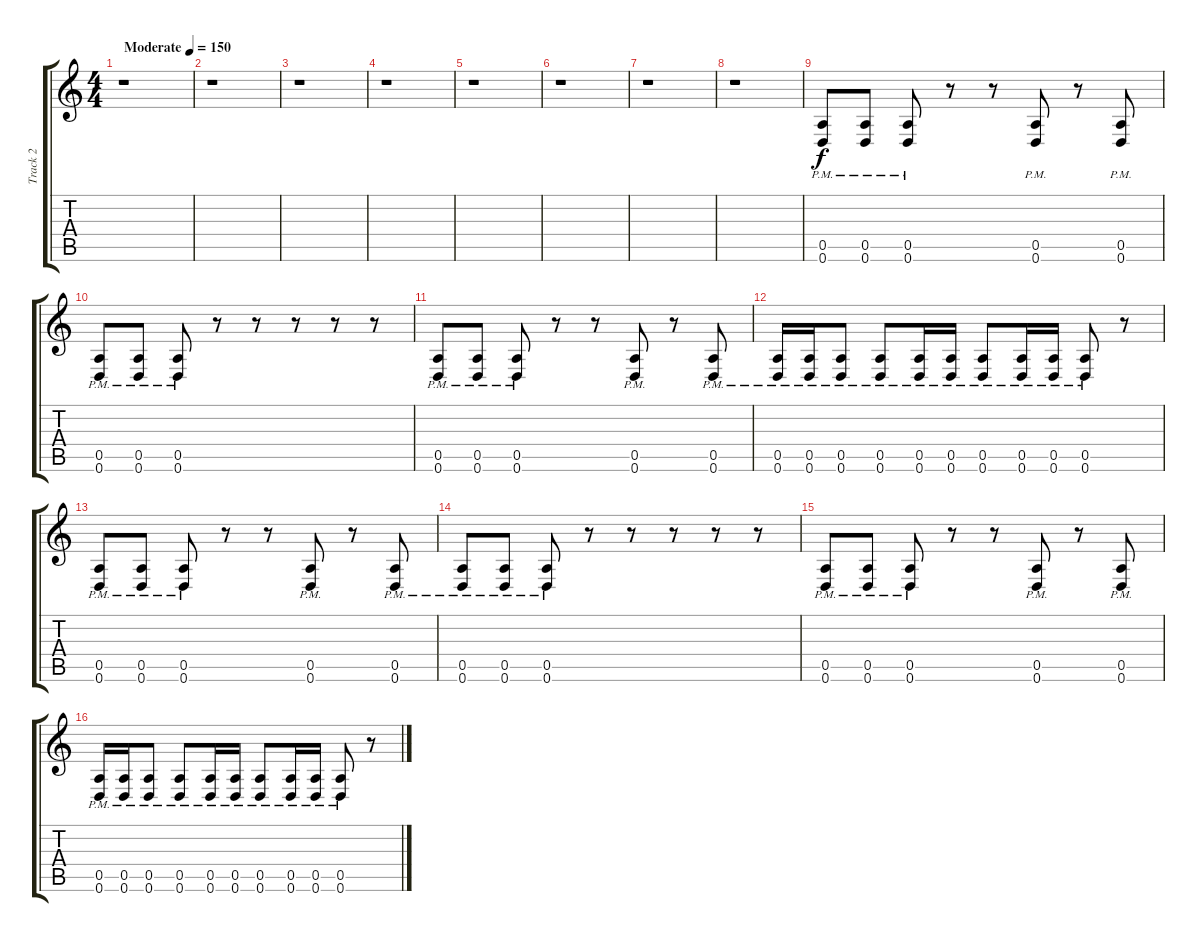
\track ("Track 2" "Track 2") {instrument overdrivenguitar}
\staff {score tabs}
\tuning (E4 B3 G3 D3 A2 D2) {hide}
\ts (4 4)
\tempo (150 "Moderate")
\clef g2
\ks c
r.1{dy f instrument overdrivenguitar} |
r.1 |
r.1 |
r.1 |
r.1 |
r.1 |
r.1 |
r.1 |
(0.5{pm} 0.6{pm}).8 (0.5{pm} 0.6{pm}).8 (0.5{pm} 0.6{pm}).8 r.8 r.8 (0.5{pm} 0.6{pm}).8 r.8 (0.5{pm} 0.6{pm}).8 |
(0.5{pm} 0.6{pm}).8 (0.5{pm} 0.6{pm}).8 (0.5{pm} 0.6{pm}).8 r.8 r.8 r.8 r.8 r.8 |
(0.5{pm} 0.6{pm}).8 (0.5{pm} 0.6{pm}).8 (0.5{pm} 0.6{pm}).8 r.8 r.8 (0.5{pm} 0.6{pm}).8 r.8 (0.5{pm} 0.6{pm}).8 |
(0.5{pm} 0.6{pm}).16 (0.5{pm} 0.6{pm}).16 (0.5{pm} 0.6{pm}).8 (0.5{pm} 0.6{pm}).8 (0.5{pm} 0.6{pm}).16 (0.5{pm} 0.6{pm}).16 (0.5{pm} 0.6{pm}).8 (0.5{pm} 0.6{pm}).16 (0.5{pm} 0.6{pm}).16 (0.5{pm} 0.6{pm}).8 r.8 |
(0.5{pm} 0.6{pm}).8 (0.5{pm} 0.6{pm}).8 (0.5{pm} 0.6{pm}).8 r.8 r.8 (0.5{pm} 0.6{pm}).8 r.8 (0.5{pm} 0.6{pm}).8 |
(0.5{pm} 0.6{pm}).8 (0.5{pm} 0.6{pm}).8 (0.5{pm} 0.6{pm}).8 r.8 r.8 r.8 r.8 r.8 |
(0.5{pm} 0.6{pm}).8 (0.5{pm} 0.6{pm}).8 (0.5{pm} 0.6{pm}).8 r.8 r.8 (0.5{pm} 0.6{pm}).8 r.8 (0.5{pm} 0.6{pm}).8 |
(0.5{pm} 0.6{pm}).16 (0.5{pm} 0.6{pm}).16 (0.5{pm} 0.6{pm}).8 (0.5{pm} 0.6{pm}).8 (0.5{pm} 0.6{pm}).16 (0.5{pm} 0.6{pm}).16 (0.5{pm} 0.6{pm}).8 (0.5{pm} 0.6{pm}).16 (0.5{pm} 0.6{pm}).16 (0.5{pm} 0.6{pm}).8 r.8
